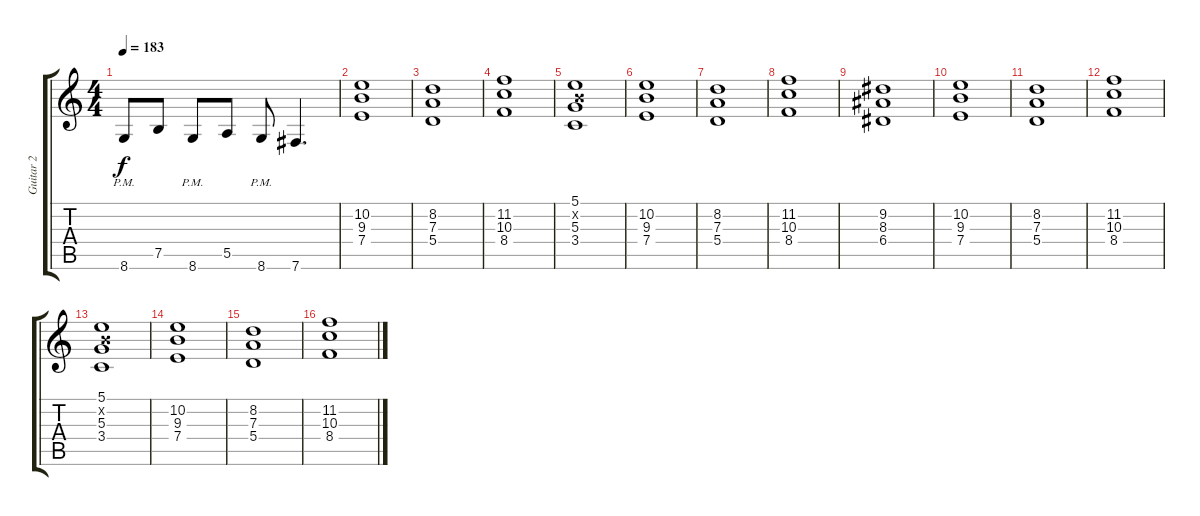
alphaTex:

\track ("Guitar 2" "Guitar 2") {instrument distortionguitar}
\staff {score tabs}
\tuning (B3 Gb3 D3 A2 E2 B1) {hide}
\ts (4 4)
\tempo 183
\clef g2
\ks c
8.6{pm}.8{dy f} 7.5.8 8.6{pm}.8 5.5.8 8.6{pm}.8 7.6.4{d} |
(10.2 9.3 7.4).1 |
(8.2 7.3 5.4).1 |
(11.2 10.3 8.4).1 |
(5.1 5.2{x} 5.3 3.4).1 |
(10.2 9.3 7.4).1 |
(8.2 7.3 5.4).1 |
(11.2 10.3 8.4).1 |
(9.2 8.3 6.4).1 |
(10.2 9.3 7.4).1 |
(8.2 7.3 5.4).1 |
(11.2 10.3 8.4).1 |
(5.1 5.2{x} 5.3 3.4).1 |
(10.2 9.3 7.4).1 |
(8.2 7.3 5.4).1 |
(11.2 10.3 8.4).1
